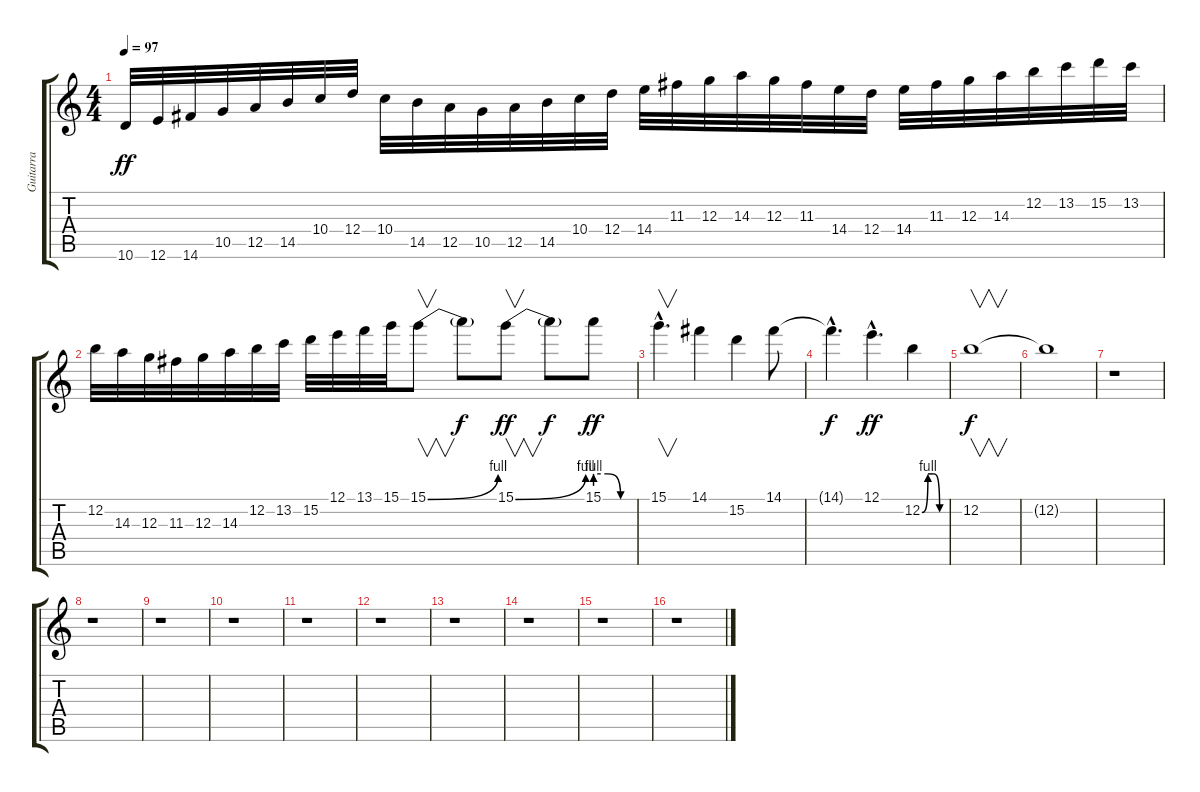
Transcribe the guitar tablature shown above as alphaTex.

\track ("Guitarra" "Guitarra") {instrument distortionguitar}
\staff {score tabs}
\tuning (E4 B3 G3 D3 A2 E2) {hide}
\ts (4 4)
\tempo 97
\clef g2
\ks c
10.6.32{dy ff} 12.6.32 14.6.32 10.5.32 12.5.32 14.5.32 10.4.32 12.4.32 10.4.32 14.5.32 12.5.32 10.5.32 12.5.32 14.5.32 10.4.32 12.4.32 14.4.32 11.3.32 12.3.32 14.3.32 12.3.32 11.3.32 14.4.32 12.4.32 14.4.32 11.3.32 12.3.32 14.3.32 12.2.32 13.2.32 15.2.32 13.2.32 |
12.2.32 14.3.32 12.3.32 11.3.32 12.3.32 14.3.32 12.2.32 13.2.32 15.2.32 12.1.32 13.1.32 15.1.32 15.1{be (bend 0 0 60 4)}.8{v} 15.1{t}.8{dy f} 15.1{be (bend 0 0 60 4)}.8{v dy ff} 15.1{t}.8{dy f} 15.1{be (custom 0 4 20 4 40 0 60 0)}.8{dy ff} |
15.1{hac}.4{v d} 14.1.4 15.2.4 14.1.8 |
14.1{hac t}.4{d dy f} 12.1{hac}.4{d dy ff} 12.2{be (custom 0 0 15 4 30 4 45 0 60 0)}.4 |
12.2.1{v dy f} |
12.2{t}.1 |
r.1 |
r.1 |
r.1 |
r.1 |
r.1 |
r.1 |
r.1 |
r.1 |
r.1 |
r.1
